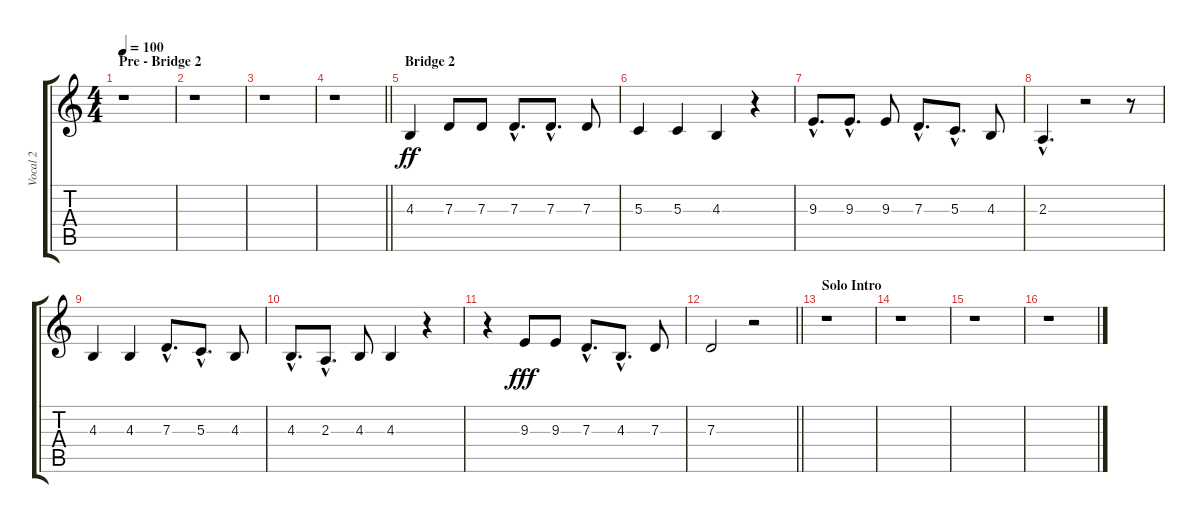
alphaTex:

\track ("Vocal 2" "Vocal 2") {instrument altosax}
\staff {score tabs}
\tuning (E4 B3 G3 D3 A2 E2) {hide}
\ts (4 4)
\section ("" "Pre - Bridge 2")
\tempo 100
\clef g2
\ks c
r.1{dy fff} |
r.1 |
r.1 |
\barLineRight lightlight
r.1 |
\section ("" "Bridge 2")
4.3.4{dy ff} 7.3.8 7.3.8 7.3{hac}.8{d} 7.3{hac}.8{d} 7.3.8 |
5.3.4 5.3.4 4.3.4 r.4 |
9.3{hac}.8{d} 9.3{hac}.8{d} 9.3.8 7.3{hac}.8{d} 5.3{hac}.8{d} 4.3.8 |
2.3{hac}.4{d} r.2 r.8 |
4.3.4 4.3.4 7.3{hac}.8{d} 5.3{hac}.8{d} 4.3.8 |
4.3{hac}.8{d} 2.3{hac}.8{d} 4.3.8 4.3.4 r.4 |
r.4 9.3.8{dy fff} 9.3.8 7.3{hac}.8{d} 4.3{hac}.8{d} 7.3.8 |
\barLineRight lightlight
7.3.2 r.2 |
\section ("" "Solo Intro")
r.1 |
r.1 |
r.1 |
r.1
